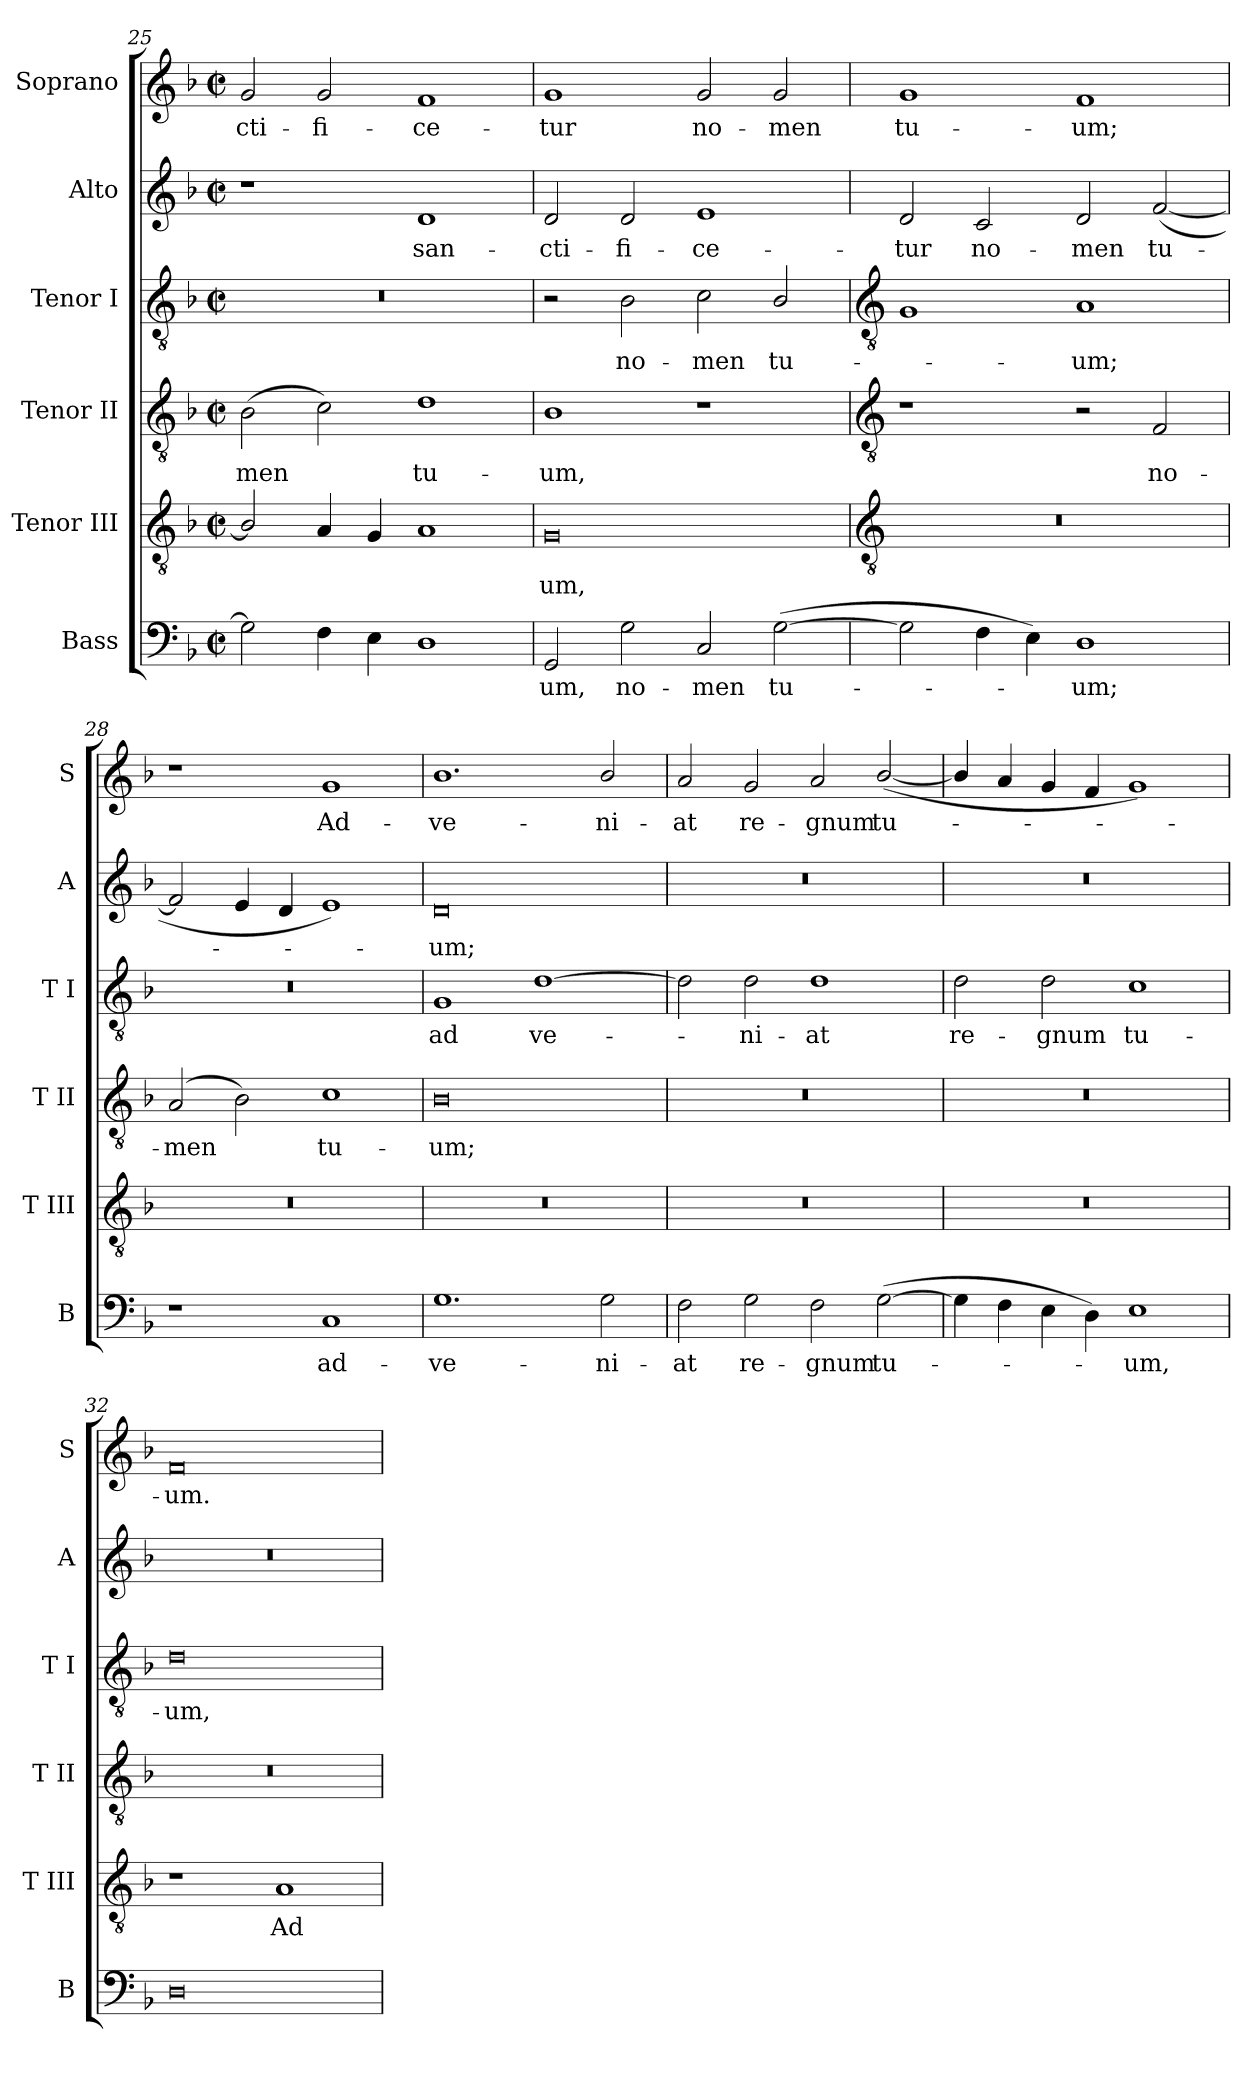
**kern	**text	**kern	**text	**kern	**text	**kern	**text	**kern	**text	**kern	**text
*part6	*part6	*part5	*part5	*part4	*part4	*part3	*part3	*part2	*part2	*part1	*part1
*staff6	*staff6	*staff5	*staff5	*staff4	*staff4	*staff3	*staff3	*staff2	*staff2	*staff1	*staff1
*I"Bass	*	*I"Tenor III	*	*I"Tenor II	*	*I"Tenor I	*	*I"Alto	*	*I"Soprano	*
*I'B	*	*I'T III	*	*I'T II	*	*I'T I	*	*I'A	*	*I'S	*
*clefF4	*	*clefGv2	*	*clefGv2	*	*clefGv2	*	*clefG2	*	*clefG2	*
*k[b-]	*	*k[b-]	*	*k[b-]	*	*k[b-]	*	*k[b-]	*	*k[b-]	*
*F:	*	*F:	*	*F:	*	*F:	*	*F:	*	*F:	*
*M4/2	*	*M4/2	*	*M4/2	*	*M4/2	*	*M4/2	*	*M4/2	*
*met(c|)	*	*met(c|)	*	*met(c|)	*	*met(c|)	*	*met(c|)	*	*met(c|)	*
=25	=25	=25	=25	=25	=25	=25	=25	=25	=25	=25	=25
!	!	!	!	!	!LO:LY:b	!	!	!	!	!	!LO:LY:b
2G]	.	2B-/]	.	(>2B-	-men	0r	.	1r	.	2g	-cti-
!	!	!	!	!	!	!	!	!	!	!	!LO:LY:b
4F	.	4A	.	2c)	.	.	.	.	.	2g	-fi-
4E	.	4G	.	.	.	.	.	.	.	.	.
!	!	!	!	!	!LO:LY:b	!	!	!	!LO:LY:b	!	!LO:LY:b
1D	.	1A	.	1d	tu-	.	.	1d	san-	1f	-ce-
=26	=26	=26	=26	=26	=26	=26	=26	=26	=26	=26	=26
!	!LO:LY:b	!	!LO:LY:b	!	!LO:LY:b	!	!	!	!LO:LY:b	!	!LO:LY:b
2GG	um,	0G	um,	1B-	-um,	2r	.	2d	-cti-	1g	-tur
!	!LO:LY:b	!	!	!	!	!	!LO:LY:b	!	!LO:LY:b	!	!
2G	no-	.	.	.	.	2B-	no-	2d	-fi-	.	.
!	!LO:LY:b	!	!	!	!	!	!LO:LY:b	!	!LO:LY:b	!	!LO:LY:b
2C	-men	.	.	1r	.	2c	-men	1e	-ce-	2g	no-
!	!LO:LY:b	!	!	!	!	!	!LO:LY:b	!	!	!	!LO:LY:b
(>[2G	tu-	.	.	.	.	2B-/	tu-	.	.	2g	-men
!!LO:LB:g=z
=27	=27	=27	=27	=27	=27	=27	=27	=27	=27	=27	=27
*	*	*clefGv2	*	*clefGv2	*	*clefGv2	*	*	*	*	*
!	!	!	!	!	!	!	!	!	!LO:LY:b	!	!LO:LY:b
2G]	.	0r	.	1r	.	1G	.	2d	-tur	1g	tu-
!	!	!	!	!	!	!	!	!	!LO:LY:b	!	!
4F	.	.	.	.	.	.	.	2c	no-	.	.
4E)	.	.	.	.	.	.	.	.	.	.	.
!	!LO:LY:b	!	!	!	!	!	!LO:LY:b	!	!LO:LY:b	!	!LO:LY:b
1D	um;	.	.	2r	.	1A	um;	2d	-men	1f	-um;
!	!	!	!	!	!LO:LY:b	!	!	!	!LO:LY:b	!	!
.	.	.	.	2F	no-	.	.	(<[2f	tu-	.	.
=28	=28	=28	=28	=28	=28	=28	=28	=28	=28	=28	=28
!	!	!	!	!	!LO:LY:b	!	!	!	!	!	!
1r	.	0r	.	(<2A	-men	0r	.	2f]	.	1r	.
.	.	.	.	2B-)	.	.	.	4e	.	.	.
.	.	.	.	.	.	.	.	4d	.	.	.
!	!LO:LY:b	!	!	!	!LO:LY:b	!	!	!	!	!	!LO:LY:b
1C	ad-	.	.	1c	tu-	.	.	1e)	.	1g	Ad-
=29	=29	=29	=29	=29	=29	=29	=29	=29	=29	=29	=29
!	!LO:LY:b	!	!	!	!LO:LY:b	!	!LO:LY:b	!	!LO:LY:b	!	!LO:LY:b
1.G	-ve-	0r	.	0B-	-um;	1G	ad	0d	um;	1.b-	-ve-
!	!	!	!	!	!	!	!LO:LY:b	!	!	!	!
.	.	.	.	.	.	[1d	ve-	.	.	.	.
!	!LO:LY:b	!	!	!	!	!	!	!	!	!	!LO:LY:b
2G	-ni-	.	.	.	.	.	.	.	.	2b-/	-ni-
=30	=30	=30	=30	=30	=30	=30	=30	=30	=30	=30	=30
!	!LO:LY:b	!	!	!	!	!	!	!	!	!	!LO:LY:b
2F	-at	0r	.	0r	.	2d]	.	0r	.	2a	-at
!	!LO:LY:b	!	!	!	!	!	!LO:LY:b	!	!	!	!LO:LY:b
2G	re-	.	.	.	.	2d	ni-	.	.	2g	re-
!	!LO:LY:b	!	!	!	!	!	!LO:LY:b	!	!	!	!LO:LY:b
2F	-gnum	.	.	.	.	1d	-at	.	.	2a	-gnum
!	!LO:LY:b	!	!	!	!	!	!	!	!	!	!LO:LY:b
(>[2G	tu-	.	.	.	.	.	.	.	.	(<[2b-/	tu-
=31	=31	=31	=31	=31	=31	=31	=31	=31	=31	=31	=31
!	!	!	!	!	!	!	!LO:LY:b	!	!	!	!
4G]	.	0r	.	0r	.	2d	re-	0r	.	4b-/]	.
4F	.	.	.	.	.	.	.	.	.	4a	.
!	!	!	!	!	!	!	!LO:LY:b	!	!	!	!
4E	.	.	.	.	.	2d	-gnum	.	.	4g	.
4D)	.	.	.	.	.	.	.	.	.	4f	.
!	!LO:LY:b	!	!	!	!	!	!LO:LY:b	!	!	!	!
1E	um,	.	.	.	.	1c	tu-	.	.	1g)	.
=32	=32	=32	=32	=32	=32	=32	=32	=32	=32	=32	=32
!	!	!	!	!	!	!	!LO:LY:b	!	!	!	!LO:LY:b
0D	.	1r	.	0r	.	0d	-um,	0r	.	0f	um.
!	!	!	!LO:LY:b	!	!	!	!	!	!	!	!
.	.	1A	Ad-	.	.	.	.	.	.	.	.
=	=	=	=	=	=	=	=	=	=	=	=
*-	*-	*-	*-	*-	*-	*-	*-	*-	*-	*-	*-
